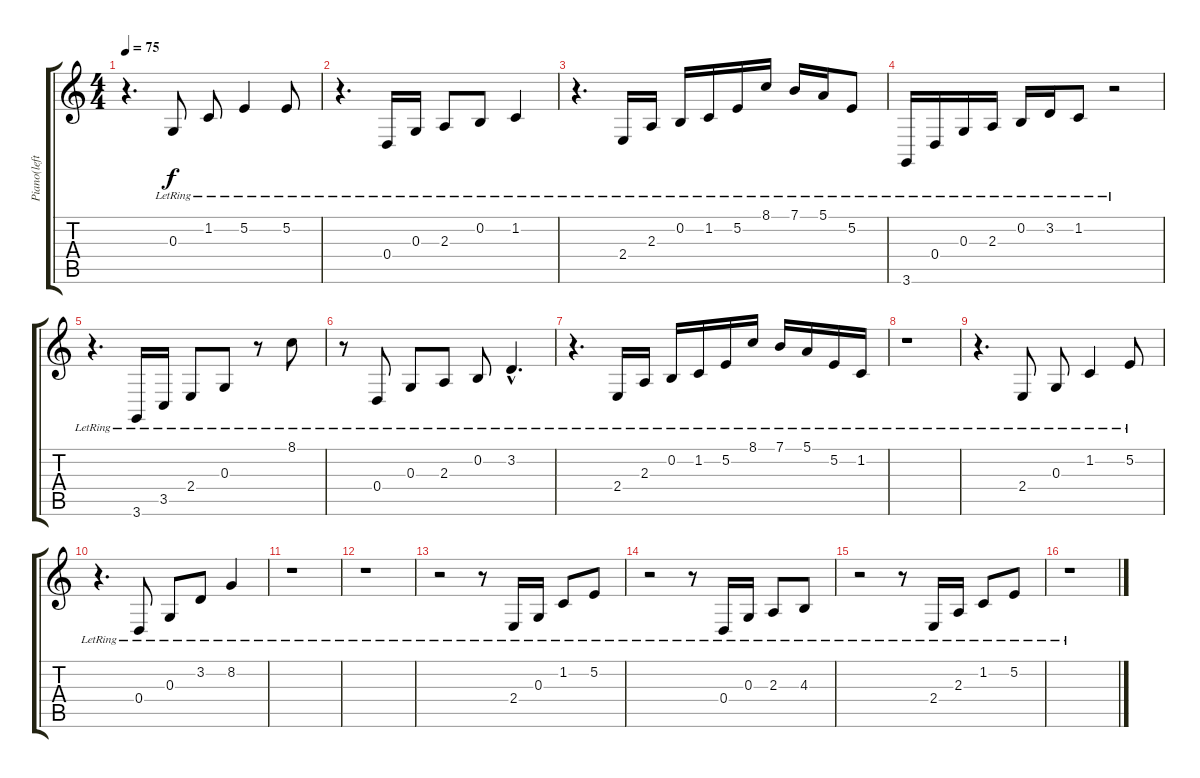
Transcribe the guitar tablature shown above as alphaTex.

\track ("Piano(left hand)" "Piano(left") {instrument brightacousticpiano}
\staff {score tabs}
\tuning (E4 B3 G3 D3 A2 E2) {hide}
\ts (4 4)
\tempo 75
\clef g2
\ks c
r.4{d dy f instrument brightacousticpiano} 0.3{lr}.8 1.2{lr}.8 5.2{lr}.4 5.2{lr}.8 |
r.4{d} 0.4{lr}.16 0.3{lr}.16 2.3{lr}.8 0.2{lr}.8 1.2{lr}.4 |
r.4{d} 2.4{lr}.16 2.3{lr}.16 0.2{lr}.16 1.2{lr}.16 5.2{lr}.16 8.1{lr}.16 7.1{lr}.16 5.1{lr}.16 5.2{lr}.8 |
3.6{lr}.16 0.4{lr}.16 0.3{lr}.16 2.3{lr}.16 0.2{lr}.16 3.2{lr}.16 1.2{lr}.8 r.2 |
r.4{d} 3.6{lr}.16 3.5{lr}.16 2.4{lr}.8 0.3{lr}.8 r.8 8.1{lr}.8 |
r.8 0.4{lr}.8 0.3{lr}.8 2.3{lr}.8 0.2{lr}.8 3.2{hac lr}.4{d} |
r.4{d} 2.4{lr}.16 2.3{lr}.16 0.2{lr}.16 1.2{lr}.16 5.2{lr}.16 8.1{lr}.16 7.1{lr}.16 5.1{lr}.16 5.2{lr}.16 1.2{lr}.16 |
r.1 |
r.4{d} 2.4{lr}.8 0.3{lr}.8 1.2{lr}.4 5.2{lr}.8 |
r.4{d} 0.4{lr}.8 0.3{lr}.8 3.2{lr}.8 8.2{lr}.4 |
r.1 |
r.1 |
r.2 r.8 2.4{lr}.16 0.3{lr}.16 1.2{lr}.8 5.2{lr}.8 |
r.2 r.8 0.4{lr}.16 0.3{lr}.16 2.3{lr}.8 4.3{lr}.8 |
r.2 r.8 2.4{lr}.16 2.3{lr}.16 1.2{lr}.8 5.2{lr}.8 |
r.1
